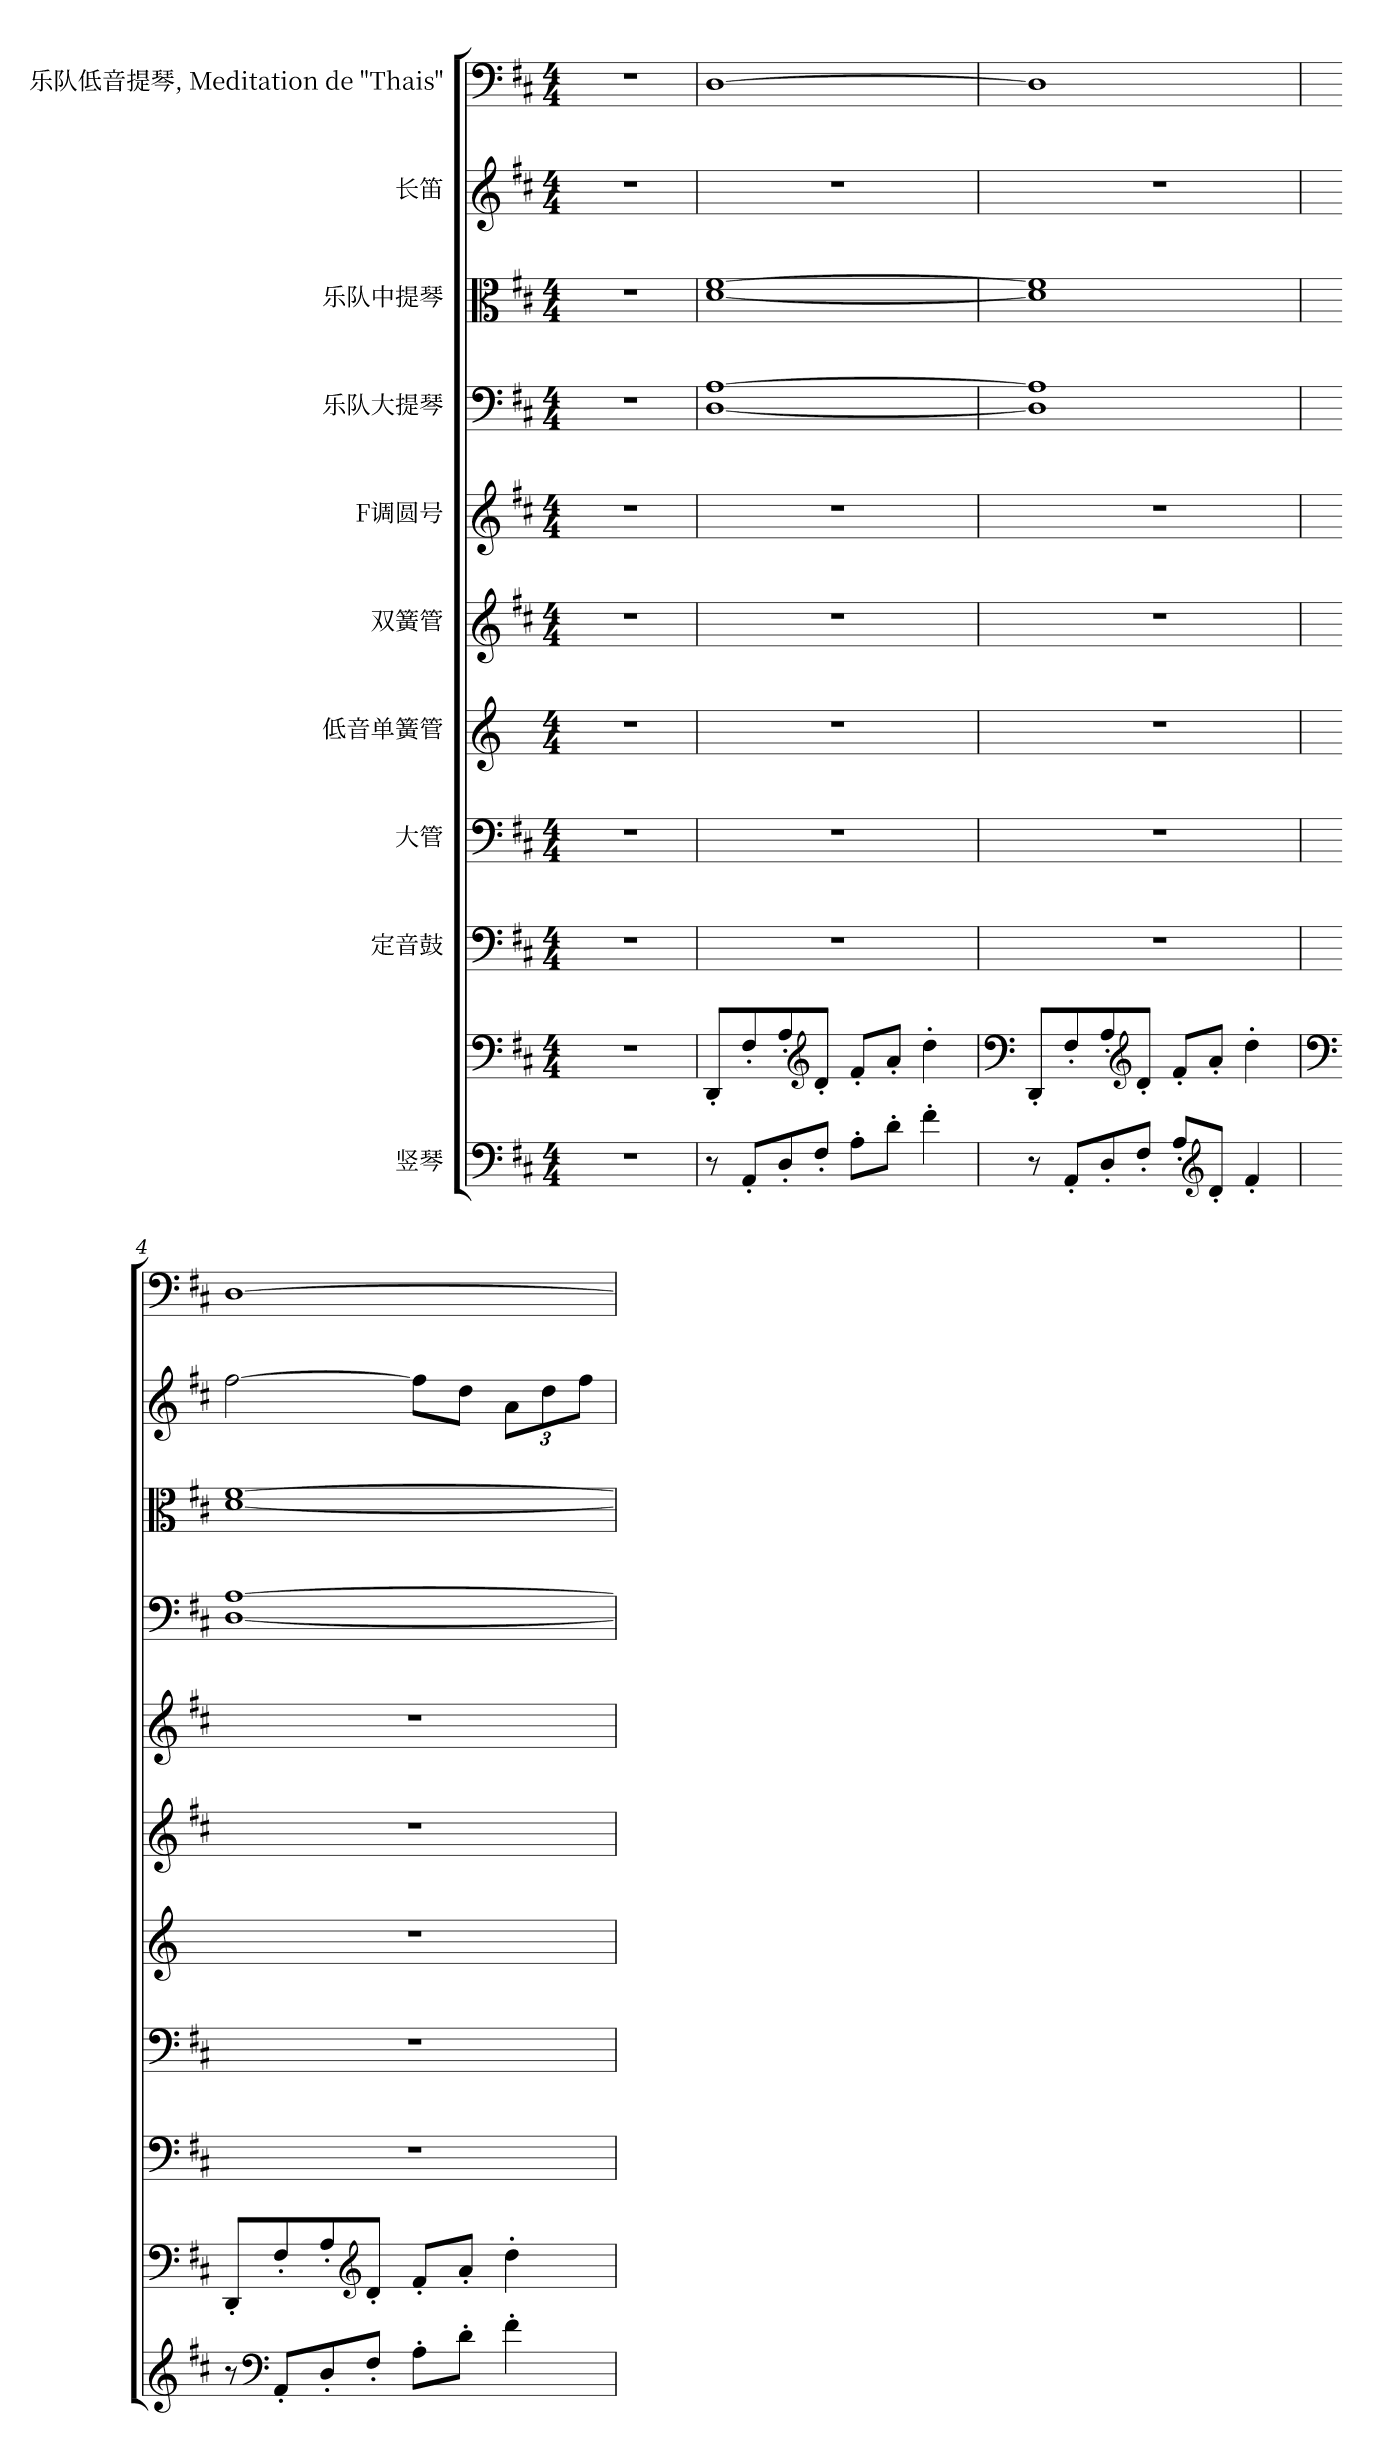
**kern	**kern	**kern	**kern	**kern	**kern	**kern	**kern	**kern	**kern	**kern
*part10	*part10	*part9	*part8	*part7	*part6	*part5	*part4	*part3	*part2	*part1
*staff11	*staff10	*staff9	*staff8	*staff7	*staff6	*staff5	*staff4	*staff3	*staff2	*staff1
*I"竖琴	*	*I"定音鼓	*I"大管	*I"低音单簧管	*I"双簧管	*I"F调圆号	*I"乐队大提琴	*I"乐队中提琴	*I"长笛	*I"乐队低音提琴, Meditation de &quot;Thais&quot;
*clefF4	*clefF4	*clefF4	*clefF4	*clefG2	*clefG2	*clefG2	*clefF4	*clefC3	*clefG2	*clefF4
*	*	*	*	*ITrd8c14	*	*ITrd4c7	*	*	*	*ITrd7c12
*k[f#c#]	*k[f#c#]	*k[f#c#]	*k[f#c#]	*k[]	*k[f#c#]	*k[f#]	*k[f#c#]	*k[f#c#]	*k[f#c#]	*k[f#c#]
*M4/4	*M4/4	*M4/4	*M4/4	*M4/4	*M4/4	*M4/4	*M4/4	*M4/4	*M4/4	*M4/4
*MM65	*MM65	*MM65	*MM65	*MM65	*MM65	*MM65	*MM65	*MM65	*MM65	*MM65
=1	=1	=1	=1	=1	=1	=1	=1	=1	=1	=1
1r	1r	1r	1r	1r	1r	1r	1r	1r	1r	1r
=2	=2	=2	=2	=2	=2	=2	=2	=2	=2	=2
8r	8DD'/L	1r	1r	1r	1r	1r	[1D [1A	[1d [1f#	1r	[1DD
8AA'/L	8F#'/	.	.	.	.	.	.	.	.	.
8D'/	8A'/	.	.	.	.	.	.	.	.	.
*	*clefG2	*	*	*	*	*	*	*	*	*
8F#'/J	8d'/J	.	.	.	.	.	.	.	.	.
8A'\L	8f#'/L	.	.	.	.	.	.	.	.	.
8d'\J	8a'/J	.	.	.	.	.	.	.	.	.
4f#'\	4dd'\	.	.	.	.	.	.	.	.	.
=3	=3	=3	=3	=3	=3	=3	=3	=3	=3	=3
*	*clefF4	*	*	*	*	*	*	*	*	*
8r	8DD'/L	1r	1r	1r	1r	1r	1D] 1A]	1d] 1f#]	1r	1DD]
8AA'/L	8F#'/	.	.	.	.	.	.	.	.	.
8D'/	8A'/	.	.	.	.	.	.	.	.	.
*	*clefG2	*	*	*	*	*	*	*	*	*
8F#'/J	8d'/J	.	.	.	.	.	.	.	.	.
8A'/L	8f#'/L	.	.	.	.	.	.	.	.	.
*clefG2	*	*	*	*	*	*	*	*	*	*
8d'/J	8a'/J	.	.	.	.	.	.	.	.	.
4f#'/	4dd'\	.	.	.	.	.	.	.	.	.
!!LO:PB:g=z
=4	=4	=4	=4	=4	=4	=4	=4	=4	=4	=4
*	*clefF4	*	*	*	*	*	*	*	*	*
8r	8DD'/L	1r	1r	1r	1r	1r	[1D [1A	[1d [1f#	[2ff#\	[1DD
*clefF4	*	*	*	*	*	*	*	*	*	*
8AA'/L	8F#'/	.	.	.	.	.	.	.	.	.
8D'/	8A'/	.	.	.	.	.	.	.	.	.
*	*clefG2	*	*	*	*	*	*	*	*	*
8F#'/J	8d'/J	.	.	.	.	.	.	.	.	.
8A'\L	8f#'/L	.	.	.	.	.	.	.	8ff#\L]	.
8d'\J	8a'/J	.	.	.	.	.	.	.	8dd\J	.
*	*	*	*	*	*	*	*	*	*Xbrackettup	*
4f#'\	4dd'\	.	.	.	.	.	.	.	12a\L	.
.	.	.	.	.	.	.	.	.	12dd\	.
.	.	.	.	.	.	.	.	.	12ff#\J	.
=	=	=	=	=	=	=	=	=	=	=
*-	*-	*-	*-	*-	*-	*-	*-	*-	*-	*-
